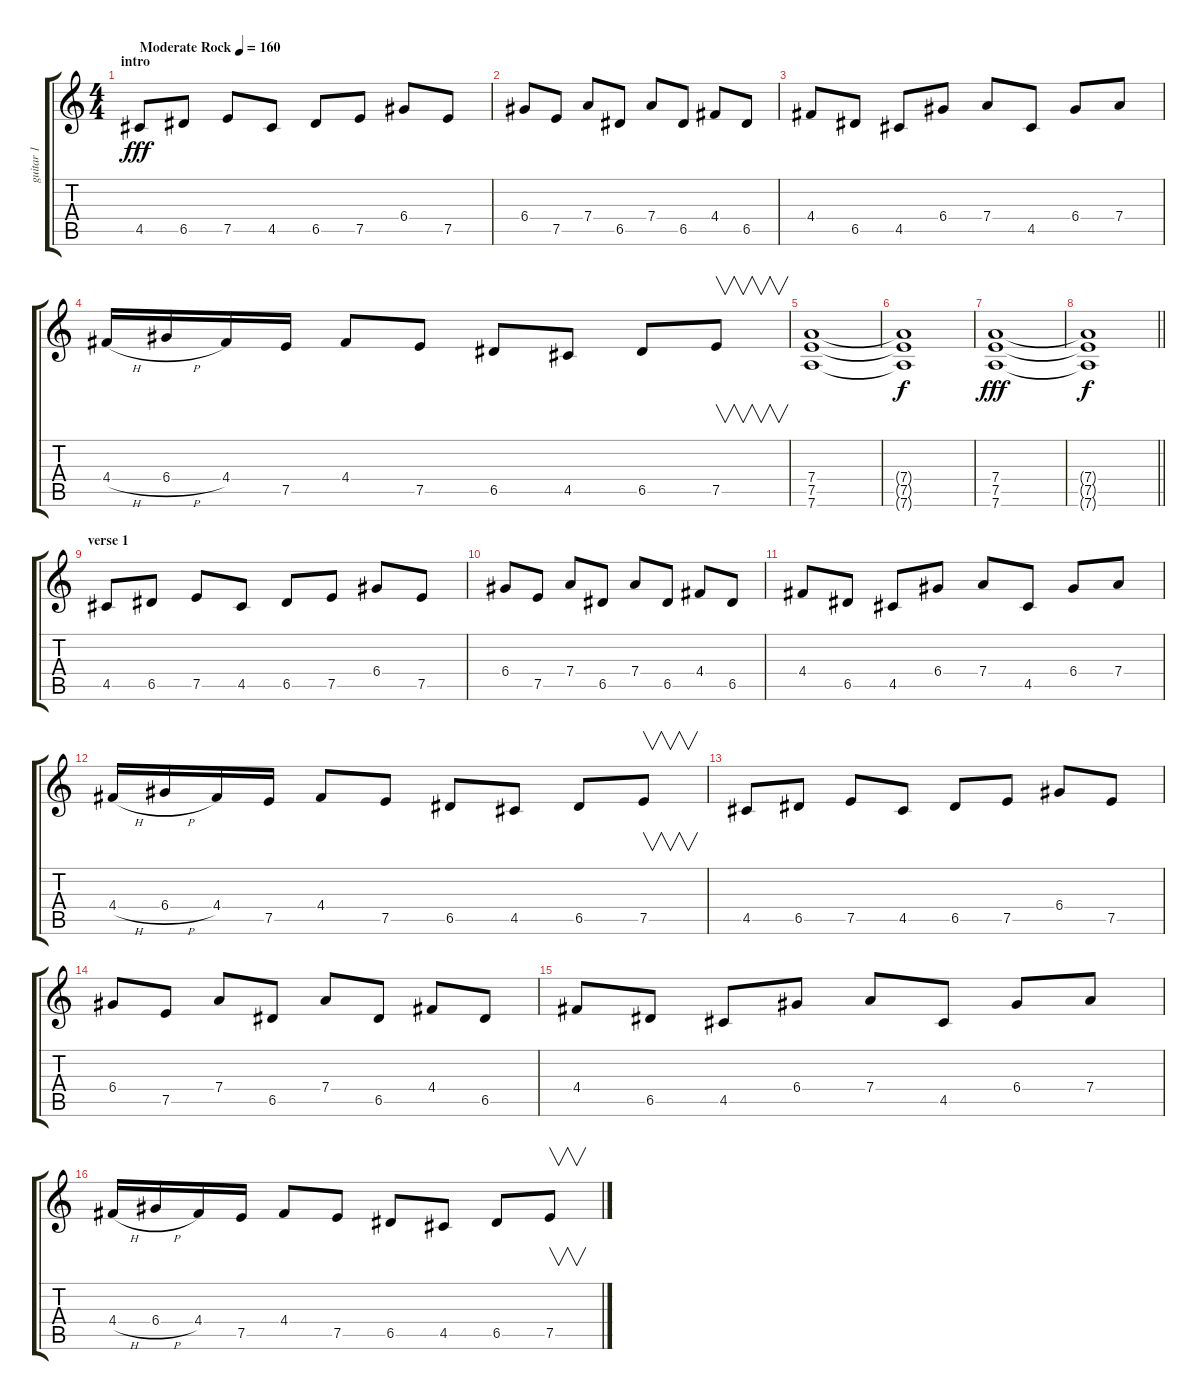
\track ("guitar 1" "guitar 1") {instrument distortionguitar}
\staff {score tabs}
\tuning (E4 B3 G3 D3 A2 D2) {hide}
\ts (4 4)
\section ("" "intro")
\tempo (160 "Moderate Rock")
\clef g2
\ks c
4.5.8{dy fff instrument distortionguitar} 6.5.8 7.5.8 4.5.8 6.5.8 7.5.8 6.4.8 7.5.8 |
6.4.8 7.5.8 7.4.8 6.5.8 7.4.8 6.5.8 4.4.8 6.5.8 |
4.4.8 6.5.8 4.5.8 6.4.8 7.4.8 4.5.8 6.4.8 7.4.8 |
4.4{h}.16 6.4{h}.16 4.4.16 7.5.16 4.4.8 7.5.8 6.5.8 4.5.8 6.5.8 7.5.8{v} |
(7.4 7.5 7.6).1 |
(7.4{t} 7.5{t} 7.6{t}).1{dy f} |
(7.4 7.5 7.6).1{dy fff} |
\barLineRight lightlight
(7.4{t} 7.5{t} 7.6{t}).1{dy f} |
\section ("" "verse 1")
4.5.8 6.5.8 7.5.8 4.5.8 6.5.8 7.5.8 6.4.8 7.5.8 |
6.4.8 7.5.8 7.4.8 6.5.8 7.4.8 6.5.8 4.4.8 6.5.8 |
4.4.8 6.5.8 4.5.8 6.4.8 7.4.8 4.5.8 6.4.8 7.4.8 |
4.4{h}.16 6.4{h}.16 4.4.16 7.5.16 4.4.8 7.5.8 6.5.8 4.5.8 6.5.8 7.5.8{v} |
4.5.8 6.5.8 7.5.8 4.5.8 6.5.8 7.5.8 6.4.8 7.5.8 |
6.4.8 7.5.8 7.4.8 6.5.8 7.4.8 6.5.8 4.4.8 6.5.8 |
4.4.8 6.5.8 4.5.8 6.4.8 7.4.8 4.5.8 6.4.8 7.4.8 |
4.4{h}.16 6.4{h}.16 4.4.16 7.5.16 4.4.8 7.5.8 6.5.8 4.5.8 6.5.8 7.5.8{v}
